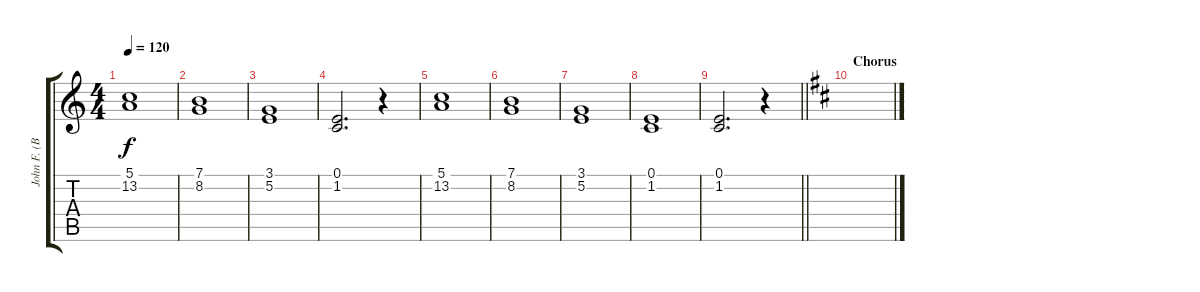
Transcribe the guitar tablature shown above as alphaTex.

\track ("John F. (Bkgd. Voc.)" "John F. (B") {instrument choiraahs}
\staff {score tabs}
\tuning (E4 B3 G3 D3 A2 E2) {hide}
\ts (4 4)
\tempo 120
\clef g2
\ks c
(5.1 13.2).1{dy f} |
(7.1 8.2).1 |
(3.1 5.2).1 |
(0.1 1.2).2{d} r.4 |
(5.1 13.2).1 |
(7.1 8.2).1 |
(3.1 5.2).1 |
(0.1 1.2).1 |
\barLineRight lightlight
(0.1 1.2).2{d} r.4 |
\section ("" "Chorus")
\ks d
